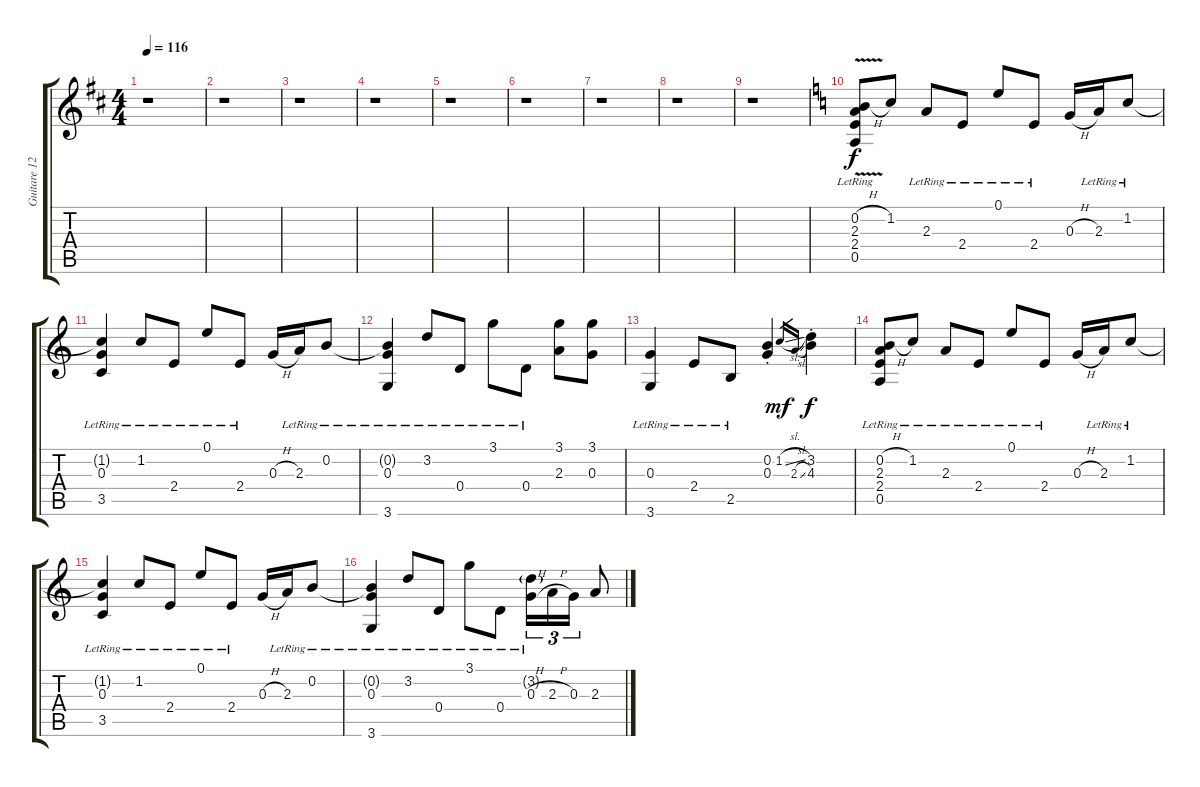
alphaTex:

\track ("Guitare 12 cordes" "Guitare 12") {instrument acousticguitarsteel}
\staff {score tabs}
\tuning (E4 B3 G3 D3 A2 E2) {hide}
\ts (4 4)
\tempo 116
\clef g2
\ks d
r.1{dy f} |
r.1 |
r.1 |
r.1 |
r.1 |
r.1 |
r.1 |
r.1 |
r.1 |
\ks c
(0.2{h} 2.3{v lr} 2.4{v lr} 0.5{lr}).8 1.2.8 2.3{lr}.8 2.4{lr}.8 0.1{lr}.8 2.4{lr}.8 0.3{h}.16 2.3{lr}.16 1.2{lr}.8 |
(1.2{t} 0.3{lr} 3.5{lr}).4 1.2{lr}.8 2.4{lr}.8 0.1{lr}.8 2.4{lr}.8 0.3{h}.16 2.3{lr}.16 0.2{lr}.8 |
(0.2{t} 0.3{lr} 3.6{lr}).4 3.2{lr}.8 0.4{lr}.8 3.1{lr}.8 0.4{lr}.8 (3.1 2.3).8 (3.1 0.3).8 |
(0.3{lr} 3.6{lr}).4 2.4{lr}.8 2.5{lr}.8 (0.2{st} 0.3{st}).4 1.2{sl}.16{gr dy mf} 2.3{sl}.16{gr} (3.2{st} 4.3{st}).4{dy f} |
(0.2{h} 2.3{lr} 2.4{lr} 0.5{lr}).8 1.2{lr}.8 2.3{lr}.8 2.4{lr}.8 0.1{lr}.8 2.4{lr}.8 0.3{h}.16 2.3{lr}.16 1.2{lr}.8 |
(1.2{t} 0.3{lr} 3.5{lr}).4 1.2{lr}.8 2.4{lr}.8 0.1{lr}.8 2.4{lr}.8 0.3{h}.16 2.3{lr}.16 0.2{lr}.8 |
(0.2{t} 0.3{lr} 3.6{lr}).4 3.2{lr}.8 0.4{lr}.8 3.1{lr}.8 0.4{lr}.8 (3.2{g lr} 0.3{h}).16{tu (3 2)} 2.3{h}.16{tu (3 2)} 0.3.16{tu (3 2)} 2.3.8
